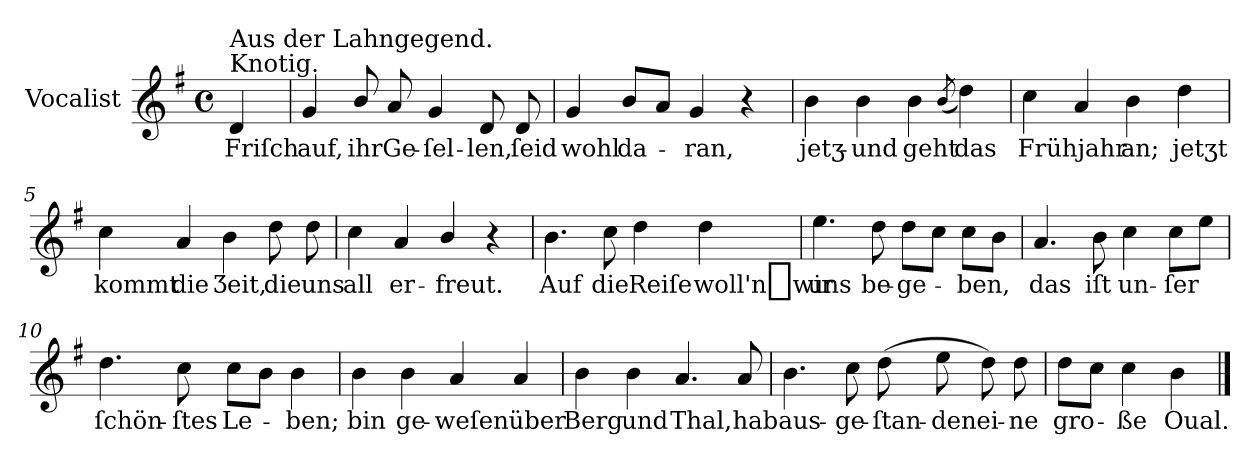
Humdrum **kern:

**kern	**text
*part1	*part1
*staff1	*staff1
*I"Vocalist	*
*k[f#]	*
*G:	*
*M4/4	*
*met(c)	*
=	=
!LO:TX:a:t=Knotig.	!
!LO:TX:a:t=Aus der Lahngegend.	!
4d	Friſch
=1	=1
4g	auf,
8b/	ihr
8a	Ge-
4g	-ſel-
8d	-len,
8d	ſeid
=2	=2
4g	wohl
8bL	da-
8aJ	.
4g	-ran,
4r	.
=3	=3
4b	jetʒ-
4b	-und
4b	geht
(8qb	.
4dd)	das
=4	=4
4cc	Frühjahr
4a	.
4b	an;
4dd	jetʒt
=5	=5
4cc	kommt
4a	die
4b	Ʒeit,
8dd	die
8dd	uns
=6	=6
4cc	all
4a	er-
4b/	-freut.
4r	.
=7	=7
4.b	Auf
8cc	die
4dd	Reiſe
4dd	woll'n_wir
=8	=8
4.ee	uns
8dd	be-
8ddL	-ge-
8ccJ	.
8ccL	-ben,
8bJ	.
=9	=9
4.a	das
8b	iſt
4cc	un-
8ccL	-ſer
8eeJ	.
=10	=10
4.dd	ſchön-
8cc	-ſtes
8ccL	Le-
8bJ	.
4b	-ben;
=11	=11
4b	bin
4b	ge-
4a	-weſen
4a	über
=12	=12
4b	Berg
4b	und
4.a	Thal,
8a	hab
=13	=13
4.b	aus-
8cc	-ge-
(8dd	-ſtan-
8ee	-den
8dd)	ei-
8dd	-ne
=14	=14
8ddL	gro-
8ccJ	.
4cc	-ße
4b:	Oual.
==	==
*-	*-
